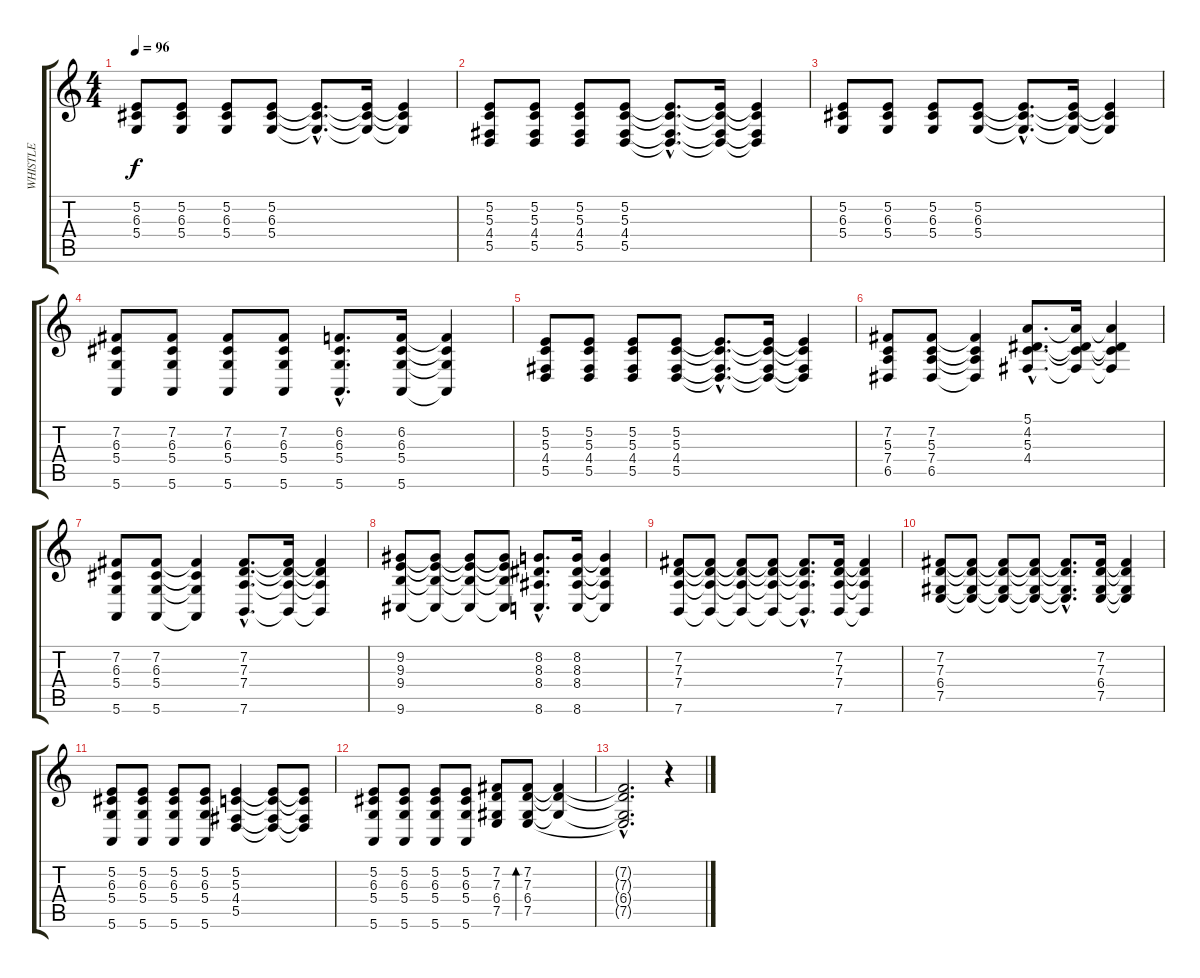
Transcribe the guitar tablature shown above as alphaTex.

\track ("WHISTLE" "WHISTLE") {instrument whistle}
\staff {score tabs}
\tuning (E4 B3 G3 D3 A2 E2) {hide}
\ts (4 4)
\tempo 96
\clef g2
\ks c
(5.2 6.3 5.4).8{dy f instrument whistle} (5.2 6.3 5.4).8 (5.2 6.3 5.4).8 (5.2 6.3 5.4).8 (5.2{hac t} 6.3{hac t} 5.4{hac t}).8{d} (5.2{t} 6.3{t} 5.4{t}).16 (5.2{t} 6.3{t} 5.4{t}).4 |
(5.2 5.3 4.4 5.5).8 (5.2 5.3 4.4 5.5).8 (5.2 5.3 4.4 5.5).8 (5.2 5.3 4.4 5.5).8 (5.2{hac t} 5.3{hac t} 4.4{hac t} 5.5{hac t}).8{d} (5.2{t} 5.3{t} 4.4{t} 5.5{t}).16 (5.2{t} 5.3{t} 4.4{t} 5.5{t}).4 |
(5.2 6.3 5.4).8 (5.2 6.3 5.4).8 (5.2 6.3 5.4).8 (5.2 6.3 5.4).8 (5.2{hac t} 6.3{hac t} 5.4{hac t}).8{d} (5.2{t} 6.3{t} 5.4{t}).16 (5.2{t} 6.3{t} 5.4{t}).4 |
(7.2 6.3 5.4 5.6).8 (7.2 6.3 5.4 5.6).8 (7.2 6.3 5.4 5.6).8 (7.2 6.3 5.4 5.6).8 (6.2{hac} 6.3{hac} 5.4{hac} 5.6{hac}).8{d} (6.2 6.3 5.4 5.6).16 (6.2{t} 6.3{t} 5.4{t} 5.6{t}).4 |
(5.2 5.3 4.4 5.5).8 (5.2 5.3 4.4 5.5).8 (5.2 5.3 4.4 5.5).8 (5.2 5.3 4.4 5.5).8 (5.2{hac t} 5.3{hac t} 4.4{hac t} 5.5{hac t}).8{d} (5.2{t} 5.3{t} 4.4{t} 5.5{t}).16 (5.2{t} 5.3{t} 4.4{t} 5.5{t}).4 |
(7.2 5.3 7.4 6.5).8 (7.2 5.3 7.4 6.5).8 (7.2{t} 5.3{t} 7.4{t} 6.5{t}).4 (5.1{hac} 4.2{hac} 5.3{hac} 4.4{hac}).8{d} (5.1{t} 4.2{t} 5.3{t} 4.4{t}).16 (5.1{t} 4.2{t} 5.3{t} 4.4{t}).4 |
(7.2 6.3 5.4 5.6).8 (7.2 6.3 5.4 5.6).8 (7.2{t} 6.3{t} 5.4{t} 5.6{t}).4 (7.2{hac} 7.3{hac} 7.4{hac} 7.6{hac}).8{d} (7.2{t} 7.3{t} 7.4{t} 7.6{t}).16 (7.2{t} 7.3{t} 7.4{t} 7.6{t}).4 |
(9.2 9.3 9.4 9.6).8 (9.2{t} 9.3{t} 9.4{t} 9.6{t}).8 (9.2{t} 9.3{t} 9.4{t} 9.6{t}).8 (9.2{t} 9.3{t} 9.4{t} 9.6{t}).8 (8.2{hac} 8.3{hac} 8.4{hac} 8.6{hac}).8{d} (8.2 8.3 8.4 8.6).16 (8.2{t} 8.3{t} 8.4{t} 8.6{t}).4 |
(7.2 7.3 7.4 7.6).8 (7.2{t} 7.3{t} 7.4{t} 7.6{t}).8 (7.2{t} 7.3{t} 7.4{t} 7.6{t}).8 (7.2{t} 7.3{t} 7.4{t} 7.6{t}).8 (7.2{hac t} 7.3{hac t} 7.4{hac t} 7.6{hac t}).8{d} (7.2 7.3 7.4 7.6).16 (7.2{t} 7.3{t} 7.4{t} 7.6{t}).4 |
(7.2 7.3 6.4 7.5).8 (7.2{t} 7.3{t} 6.4{t} 7.5{t}).8 (7.2{t} 7.3{t} 6.4{t} 7.5{t}).8 (7.2{t} 7.3{t} 6.4{t} 7.5{t}).8 (7.2{hac t} 7.3{hac t} 6.4{hac t} 7.5{hac t}).8{d} (7.2 7.3 6.4 7.5).16 (7.2{t} 7.3{t} 6.4{t} 7.5{t}).4 |
(5.2 6.3 5.4 5.6).8 (5.2 6.3 5.4 5.6).8 (5.2 6.3 5.4 5.6).8 (5.2 6.3 5.4 5.6).8 (5.2 5.3 4.4 5.5).4 (5.2{t} 5.3{t} 4.4{t} 5.5{t}).8 (5.2{t} 5.3{t} 4.4{t} 5.5{t}).8 |
(5.2 6.3 5.4 5.6).8 (5.2 6.3 5.4 5.6).8 (5.2 6.3 5.4 5.6).8 (5.2 6.3 5.4 5.6).8 (7.2 7.3 6.4 7.5).8 (7.2 7.3 6.4 7.5).8{bd 60} (7.2{t} 7.3{t} 6.4{t}).4 |
(7.2{hac t} 7.3{hac t} 6.4{hac t} 7.5{hac t}).2{d} r.4
